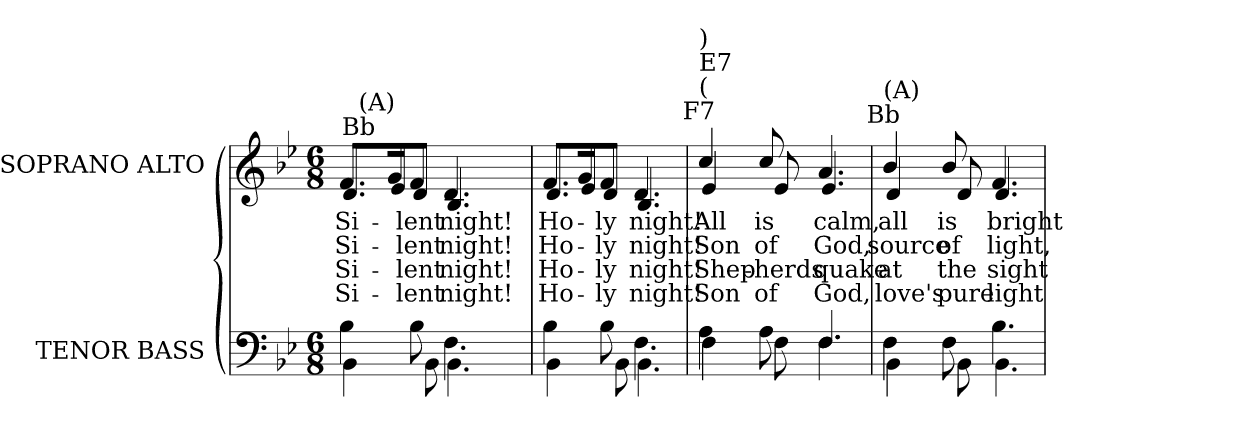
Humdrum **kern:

**kern	**kern	**text	**text	**text	**text
*part2	*part1	*part1	*part1	*part1	*part1
*staff2	*staff1	*staff1	*staff1	*staff1	*staff1
*I"TENOR BASS	*I"SOPRANO ALTO	*	*	*	*
*I'T. B.	*I'S. A.	*	*	*	*
!!LO:PB:g=z
*clefF4	*clefG2	*	*	*	*
*k[b-e-]	*k[b-e-]	*	*	*	*
*B-:	*B-:	*	*	*	*
*M6/8	*M6/8	*	*	*	*
=	=	=	=	=	=
*^	*	*	*	*	*
!	!	!LO:TX:a:i:t=Capo 1&colon;	!	!	!	!
!	!	!LO:TX:b:cj:t=1	!	!	!	!
!	!	!LO:TX:b:cj:t=2	!	!	!	!
!	!	!LO:TX:b:cj:t=3	!	!	!	!
!	!	!LO:TX:b:cj:t=4	!	!	!	!
!	!	!	!LO:LY:b:color=#000000	!LO:LY:b:color=#000000	!LO:LY:b:color=#000000	!LO:LY:b:color=#000000
*	*	*^	*	*	*	*
*	*	*	*^	*	*	*	*
4B-i\	4BB-i\	8.fi/L	8.di/L	32ryy	Si-	Si-	Si-	Si-
.	.	.	.	128..ryy	.	.	.	.
!	!	!	!	!LO:TX:a:cj:t=Bb	!	!	!	!
!	!	!	!	!LO:TX:t=(A)	!	!	!	!
.	.	.	.	2ryy	.	.	.	.
.	.	16gi/k	16e-i/k	.	.	.	.	.
!	!	!	!	!	!LO:LY:b:color=#000000	!LO:LY:b:color=#000000	!LO:LY:b:color=#000000	!LO:LY:b:color=#000000
8B-i\	8BB-i\	8fi/J	8di/J	.	-lent	-lent	-lent	-lent
!	!	!	!	!	!LO:LY:b:color=#000000	!LO:LY:b:color=#000000	!LO:LY:b:color=#000000	!LO:LY:b:color=#000000
4.Fi\	4.BB-i\	4.di/	4.B-i/	.	night!	night!	night!	night!
.	.	.	.	8ryy	.	.	.	.
.	.	.	.	16ryy	.	.	.	.
.	.	.	.	64ryy	.	.	.	.
.	.	.	.	512ryy	.	.	.	.
*	*	*v	*v	*v	*	*	*	*
=1	=1	=1	=1	=1	=1	=1
*	*	*^	*	*	*	*
*	*	*	*^	*	*	*	*
!	!	!	!	!	!LO:LY:b:color=#000000	!LO:LY:b:color=#000000	!LO:LY:b:color=#000000	!LO:LY:b:color=#000000
*	*	*	*v	*v	*	*	*	*
4B-i\	4BB-i\	8.fi/L	8.di/L	Ho-	Ho-	Ho-	Ho-
.	.	16gi/k	16e-i/k	.	.	.	.
!	!	!	!	!LO:LY:b:color=#000000	!LO:LY:b:color=#000000	!LO:LY:b:color=#000000	!LO:LY:b:color=#000000
8B-i\	8BB-i\	8fi/J	8di/J	-ly	-ly	-ly	-ly
!	!	!	!	!LO:LY:b:color=#000000	!LO:LY:b:color=#000000	!LO:LY:b:color=#000000	!LO:LY:b:color=#000000
4.Fi\	4.BB-i\	4.di/	4.B-i/	night!	night!	night!	night!
=2	=2	=2	=2	=2	=2	=2	=2
!	!	!LO:TX:a:cj:t=F7	!	!	!	!	!
!	!	!LO:TX:t=(	!	!	!	!	!
!	!	!LO:TX:t=E7	!	!	!	!	!
!	!	!LO:TX:t=)	!	!	!	!	!
!	!	!	!	!LO:LY:b:color=#000000	!LO:LY:b:color=#000000	!LO:LY:b:color=#000000	!LO:LY:b:color=#000000
4Ai\	4Fi\	4cci/	4e-i/	All	Son	Shep-	Son
!	!	!	!	!LO:LY:b:color=#000000	!LO:LY:b:color=#000000	!LO:LY:b:color=#000000	!LO:LY:b:color=#000000
8Ai\	8Fi\	8cci/	8e-i/	is	of	-herds	of
!	!	!	!	!LO:LY:b:color=#000000	!LO:LY:b:color=#000000	!LO:LY:b:color=#000000	!LO:LY:b:color=#000000
4.Fi/	4.Fi\	4.ai/	4.e-i/	calm,	God,	quake	God,
!!LO:LB:g=z	!!
=3	=3	=3	=3	=3	=3	=3	=3
!	!	!LO:TX:a:cj:t=Bb	!	!	!	!	!
!	!	!LO:TX:t=(A)	!	!	!	!	!
!	!	!	!	!LO:LY:b:color=#000000	!LO:LY:b:color=#000000	!LO:LY:b:color=#000000	!LO:LY:b:color=#000000
4Fi\	4BB-i\	4b-i/	4di/	all	source	at	love's
!	!	!	!	!LO:LY:b:color=#000000	!LO:LY:b:color=#000000	!LO:LY:b:color=#000000	!LO:LY:b:color=#000000
8Fi\	8BB-i\	8b-i/	8di/	is	of	the	pure
!	!	!	!	!LO:LY:b:color=#000000	!LO:LY:b:color=#000000	!LO:LY:b:color=#000000	!LO:LY:b:color=#000000
4.B-i\	4.BB-i\	4.fi/	4.di/	bright	light,	sight	light
*v	*v	*	*	*	*	*	*
*	*v	*v	*	*	*	*
=	=	=	=	=	=
*-	*-	*-	*-	*-	*-
